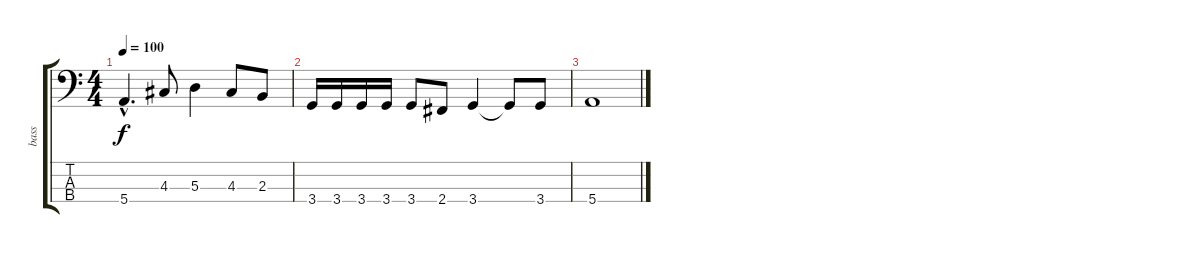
\track ("bass" "bass") {instrument electricbassfinger}
\staff {score tabs}
\tuning (G2 D2 A1 E1) {hide}
\ts (4 4)
\tempo 100
\clef f4
\ks c
5.4{hac}.4{d dy f} 4.3.8 5.3.4 4.3.8 2.3.8 |
3.4.16 3.4.16 3.4.16 3.4.16 3.4.8 2.4.8 3.4.4 3.4{t}.8 3.4.8 |
5.4.1
